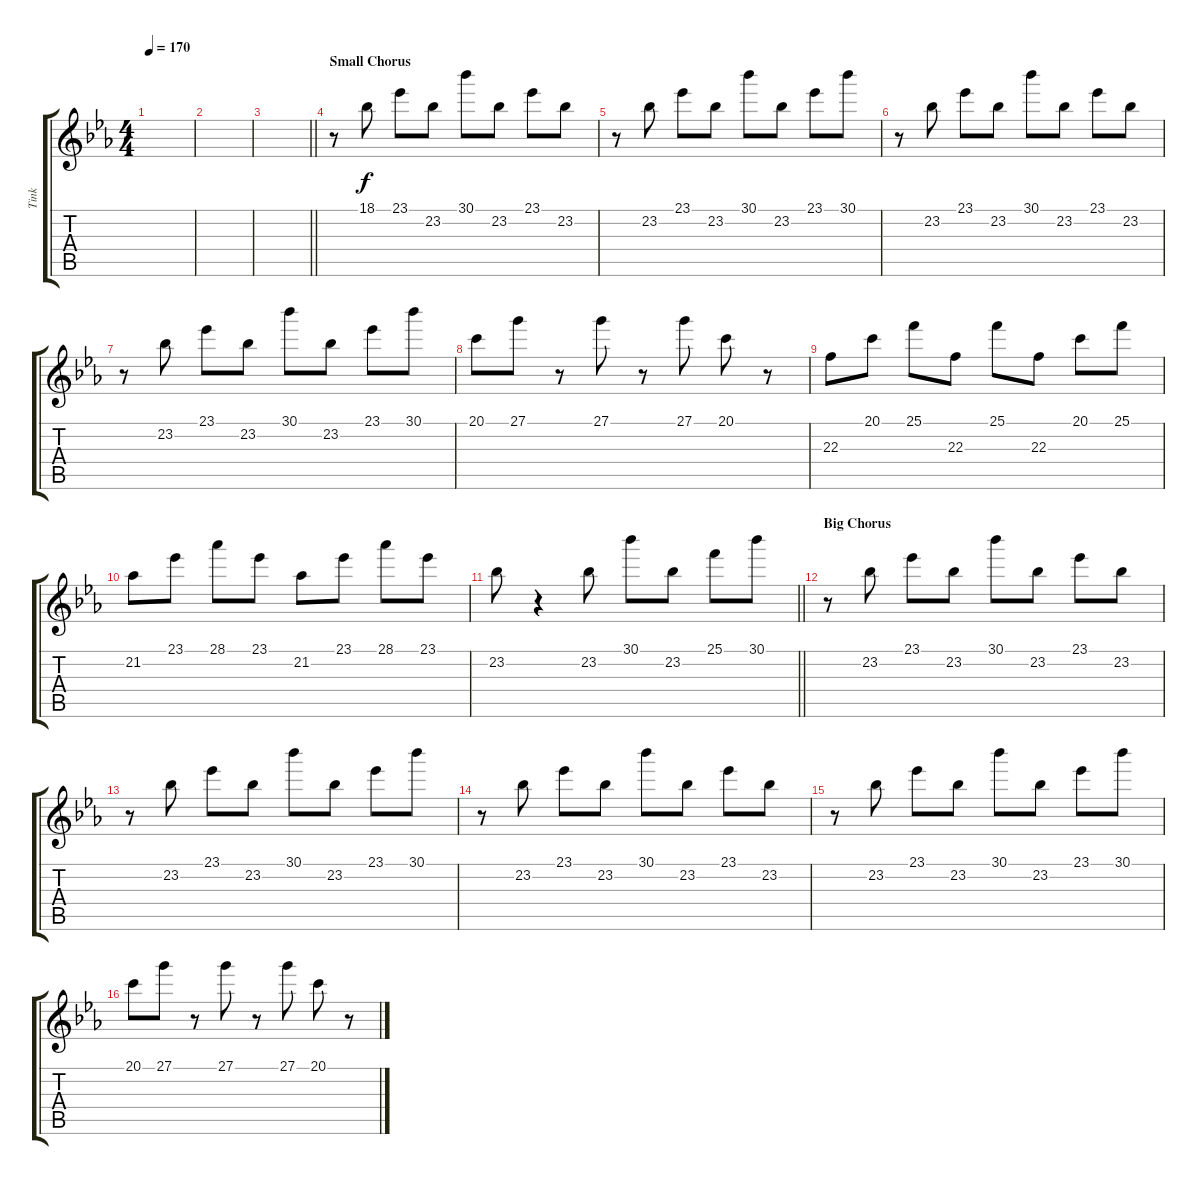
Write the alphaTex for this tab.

\track ("Tink" "Tink") {instrument musicbox}
\staff {score tabs}
\tuning (E4 B3 G3 D3 A2 E2) {hide}
\ts (4 4)
\tempo 170
\clef g2
\ks eb
|
|
\barLineRight lightlight
|
\section ("" "Small Chorus")
r.8 18.1.8 23.1.8 23.2.8 30.1.8 23.2.8 23.1.8 23.2.8 |
r.8 23.2.8 23.1.8 23.2.8 30.1.8 23.2.8 23.1.8 30.1.8 |
r.8 23.2.8 23.1.8 23.2.8 30.1.8 23.2.8 23.1.8 23.2.8 |
r.8 23.2.8 23.1.8 23.2.8 30.1.8 23.2.8 23.1.8 30.1.8 |
20.1.8 27.1.8 r.8 27.1.8 r.8 27.1.8 20.1.8 r.8 |
22.3.8 20.1.8 25.1.8 22.3.8 25.1.8 22.3.8 20.1.8 25.1.8 |
21.2.8 23.1.8 28.1.8 23.1.8 21.2.8 23.1.8 28.1.8 23.1.8 |
\barLineRight lightlight
23.2.8 r.4 23.2.8 30.1.8 23.2.8 25.1.8 30.1.8 |
\section ("" "Big Chorus")
r.8 23.2.8 23.1.8 23.2.8 30.1.8 23.2.8 23.1.8 23.2.8 |
r.8 23.2.8 23.1.8 23.2.8 30.1.8 23.2.8 23.1.8 30.1.8 |
r.8 23.2.8 23.1.8 23.2.8 30.1.8 23.2.8 23.1.8 23.2.8 |
r.8 23.2.8 23.1.8 23.2.8 30.1.8 23.2.8 23.1.8 30.1.8 |
20.1.8 27.1.8 r.8 27.1.8 r.8 27.1.8 20.1.8 r.8
